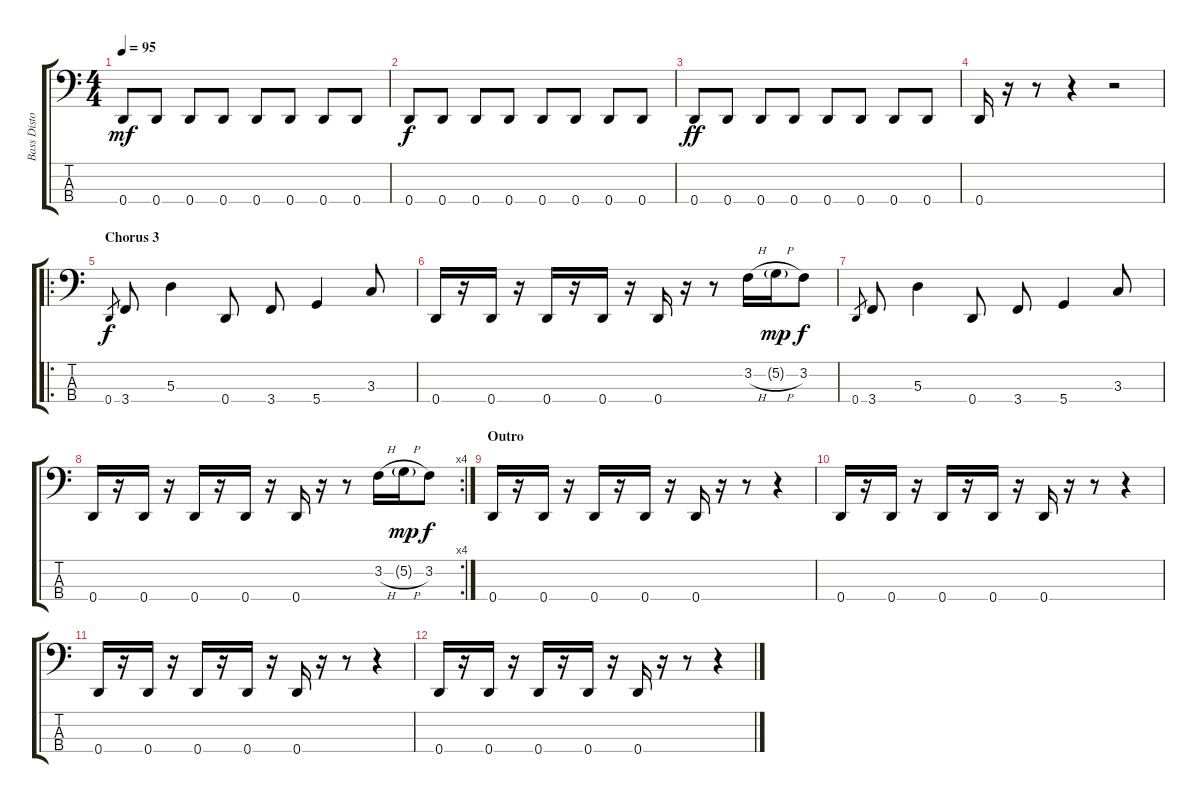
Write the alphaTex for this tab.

\track ("Bass Distortion" "Bass Disto") {instrument overdrivenguitar}
\staff {score tabs}
\tuning (G2 D2 A1 D1) {hide}
\ts (4 4)
\tempo 95
\clef f4
\ks c
0.4.8{dy mf} 0.4.8 0.4.8 0.4.8 0.4.8 0.4.8 0.4.8 0.4.8 |
0.4.8{dy f} 0.4.8 0.4.8 0.4.8 0.4.8 0.4.8 0.4.8 0.4.8 |
0.4.8{dy ff} 0.4.8 0.4.8 0.4.8 0.4.8 0.4.8 0.4.8 0.4.8 |
0.4.16 r.16 r.8 r.4 r.2 |
\ro
\section ("" "Chorus 3")
0.4.8{gr dy f} 3.4.8 5.3.4 0.4.8 3.4.8 5.4.4 3.3.8 |
0.4.16 r.16 0.4.16 r.16 0.4.16 r.16 0.4.16 r.16 0.4.16 r.16 r.8 3.2{h}.16 5.2{h g}.16{dy mp} 3.2.8{dy f} |
0.4.8{gr} 3.4.8 5.3.4 0.4.8 3.4.8 5.4.4 3.3.8 |
\rc 4
0.4.16 r.16 0.4.16 r.16 0.4.16 r.16 0.4.16 r.16 0.4.16 r.16 r.8 3.2{h}.16 5.2{h g}.16{dy mp} 3.2.8{dy f} |
\section ("" "Outro")
0.4.16 r.16 0.4.16 r.16 0.4.16 r.16 0.4.16 r.16 0.4.16 r.16 r.8 r.4 |
0.4.16 r.16 0.4.16 r.16 0.4.16 r.16 0.4.16 r.16 0.4.16 r.16 r.8 r.4 |
0.4.16 r.16 0.4.16 r.16 0.4.16 r.16 0.4.16 r.16 0.4.16 r.16 r.8 r.4 |
0.4.16 r.16 0.4.16 r.16 0.4.16 r.16 0.4.16 r.16 0.4.16 r.16 r.8 r.4
